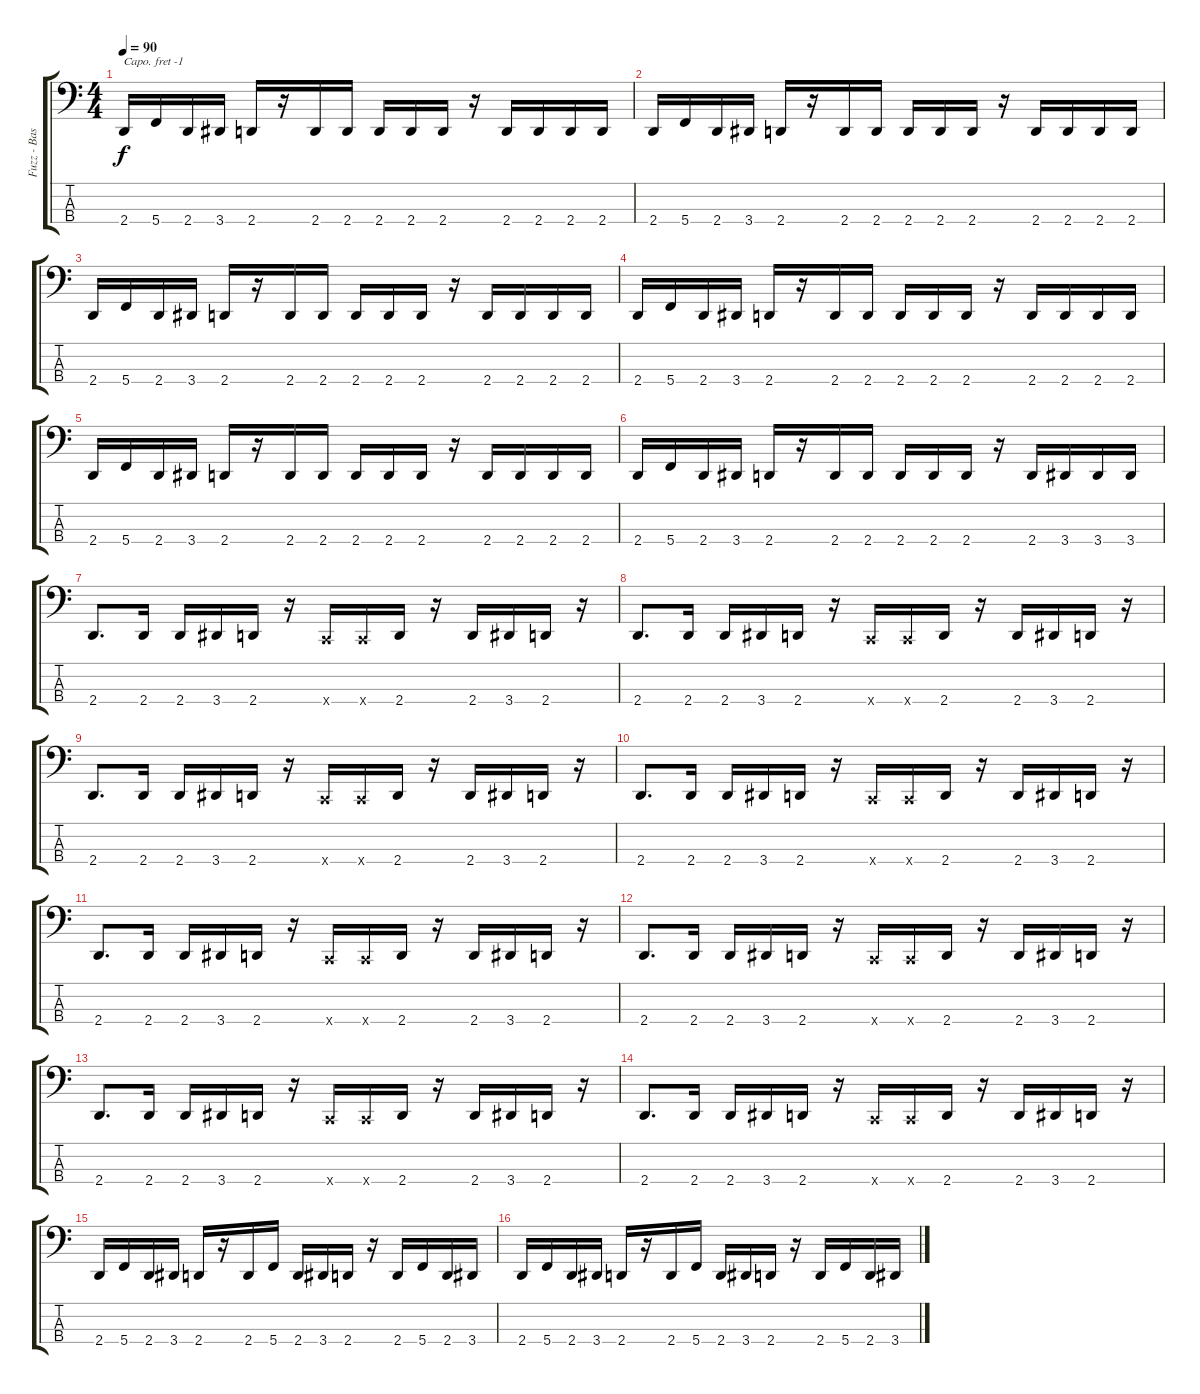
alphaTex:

\track ("Fuzz - Bass" "Fuzz - Bas") {instrument electricbassfinger}
\staff {score tabs}
\capo -1
\tuning (Gb2 Db2 Ab1 Db1) {hide}
\ts (4 4)
\tempo 90
\clef f4
\ks c
2.4.16{dy f} 5.4.16 2.4.16 3.4.16 2.4.16 r.16 2.4.16 2.4.16 2.4.16 2.4.16 2.4.16 r.16 2.4.16 2.4.16 2.4.16 2.4.16 |
2.4.16 5.4.16 2.4.16 3.4.16 2.4.16 r.16 2.4.16 2.4.16 2.4.16 2.4.16 2.4.16 r.16 2.4.16 2.4.16 2.4.16 2.4.16 |
2.4.16 5.4.16 2.4.16 3.4.16 2.4.16 r.16 2.4.16 2.4.16 2.4.16 2.4.16 2.4.16 r.16 2.4.16 2.4.16 2.4.16 2.4.16 |
2.4.16 5.4.16 2.4.16 3.4.16 2.4.16 r.16 2.4.16 2.4.16 2.4.16 2.4.16 2.4.16 r.16 2.4.16 2.4.16 2.4.16 2.4.16 |
2.4.16 5.4.16 2.4.16 3.4.16 2.4.16 r.16 2.4.16 2.4.16 2.4.16 2.4.16 2.4.16 r.16 2.4.16 2.4.16 2.4.16 2.4.16 |
2.4.16 5.4.16 2.4.16 3.4.16 2.4.16 r.16 2.4.16 2.4.16 2.4.16 2.4.16 2.4.16 r.16 2.4.16 3.4.16 3.4.16 3.4.16 |
2.4.8{d} 2.4.16 2.4.16 3.4.16 2.4.16 r.16 0.4{x}.16 0.4{x}.16 2.4.16 r.16 2.4.16 3.4.16 2.4.16 r.16 |
2.4.8{d} 2.4.16 2.4.16 3.4.16 2.4.16 r.16 0.4{x}.16 0.4{x}.16 2.4.16 r.16 2.4.16 3.4.16 2.4.16 r.16 |
2.4.8{d} 2.4.16 2.4.16 3.4.16 2.4.16 r.16 0.4{x}.16 0.4{x}.16 2.4.16 r.16 2.4.16 3.4.16 2.4.16 r.16 |
2.4.8{d} 2.4.16 2.4.16 3.4.16 2.4.16 r.16 0.4{x}.16 0.4{x}.16 2.4.16 r.16 2.4.16 3.4.16 2.4.16 r.16 |
2.4.8{d} 2.4.16 2.4.16 3.4.16 2.4.16 r.16 0.4{x}.16 0.4{x}.16 2.4.16 r.16 2.4.16 3.4.16 2.4.16 r.16 |
2.4.8{d} 2.4.16 2.4.16 3.4.16 2.4.16 r.16 0.4{x}.16 0.4{x}.16 2.4.16 r.16 2.4.16 3.4.16 2.4.16 r.16 |
2.4.8{d} 2.4.16 2.4.16 3.4.16 2.4.16 r.16 0.4{x}.16 0.4{x}.16 2.4.16 r.16 2.4.16 3.4.16 2.4.16 r.16 |
2.4.8{d} 2.4.16 2.4.16 3.4.16 2.4.16 r.16 0.4{x}.16 0.4{x}.16 2.4.16 r.16 2.4.16 3.4.16 2.4.16 r.16 |
2.4.16 5.4.16 2.4.16 3.4.16 2.4.16 r.16 2.4.16 5.4.16 2.4.16 3.4.16 2.4.16 r.16 2.4.16 5.4.16 2.4.16 3.4.16 |
2.4.16 5.4.16 2.4.16 3.4.16 2.4.16 r.16 2.4.16 5.4.16 2.4.16 3.4.16 2.4.16 r.16 2.4.16 5.4.16 2.4.16 3.4.16
